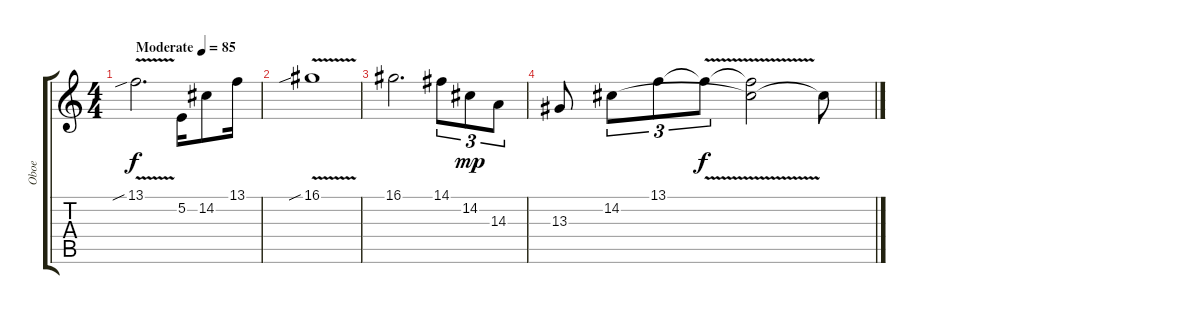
\track ("Oboe" "Oboe") {instrument oboe}
\staff {score tabs}
\tuning (E4 B3 G3 D3 A2 E2) {hide}
\ts (4 4)
\tempo (85 "Moderate")
\clef g2
\ks c
13.1{v sib}.2{d dy f instrument oboe} 5.2.16 14.2.8 13.1.16 |
16.1{v sib}.1 |
16.1.2{d} 14.1.8{tu (3 2)} 14.2.8{tu (3 2) dy mp} 14.3.8{tu (3 2)} |
13.3.8 14.2.8{tu (3 2)} 13.1.8{tu (3 2)} 13.1{v t}.8{tu (3 2) dy f} (13.1{t} 14.2{t}).2 14.2{t}.8
